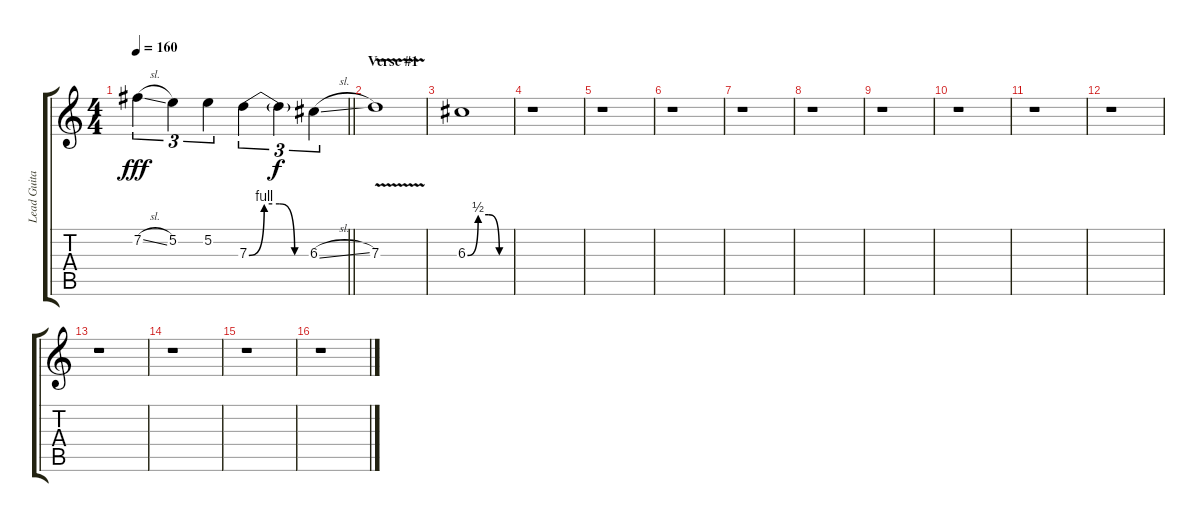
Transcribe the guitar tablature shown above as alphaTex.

\track ("Lead Guitar" "Lead Guita") {instrument electricguitarjazz}
\staff {score tabs}
\tuning (E4 B3 G3 D3 A2 E2) {hide}
\ts (4 4)
\tempo 160
\clef g2
\barLineRight lightlight
\ks c
7.2{sl}.4{tu (3 2) dy fff} 5.2.4{tu (3 2)} 5.2.4{tu (3 2)} 7.3{be (custom 0 0 15 4 30 4 45 0 60 0)}.4{tu (3 2)} 7.3{t}.4{tu (3 2) dy f} 6.3{sl}.4{tu (3 2)} |
\section ("" "Verse #1")
7.3{v}.1 |
6.3{be (custom 0 0 15 2 30 2 45 0 60 0)}.1 |
r.1 |
r.1 |
r.1 |
r.1 |
r.1 |
r.1 |
r.1 |
r.1 |
r.1 |
r.1 |
r.1 |
r.1 |
r.1
